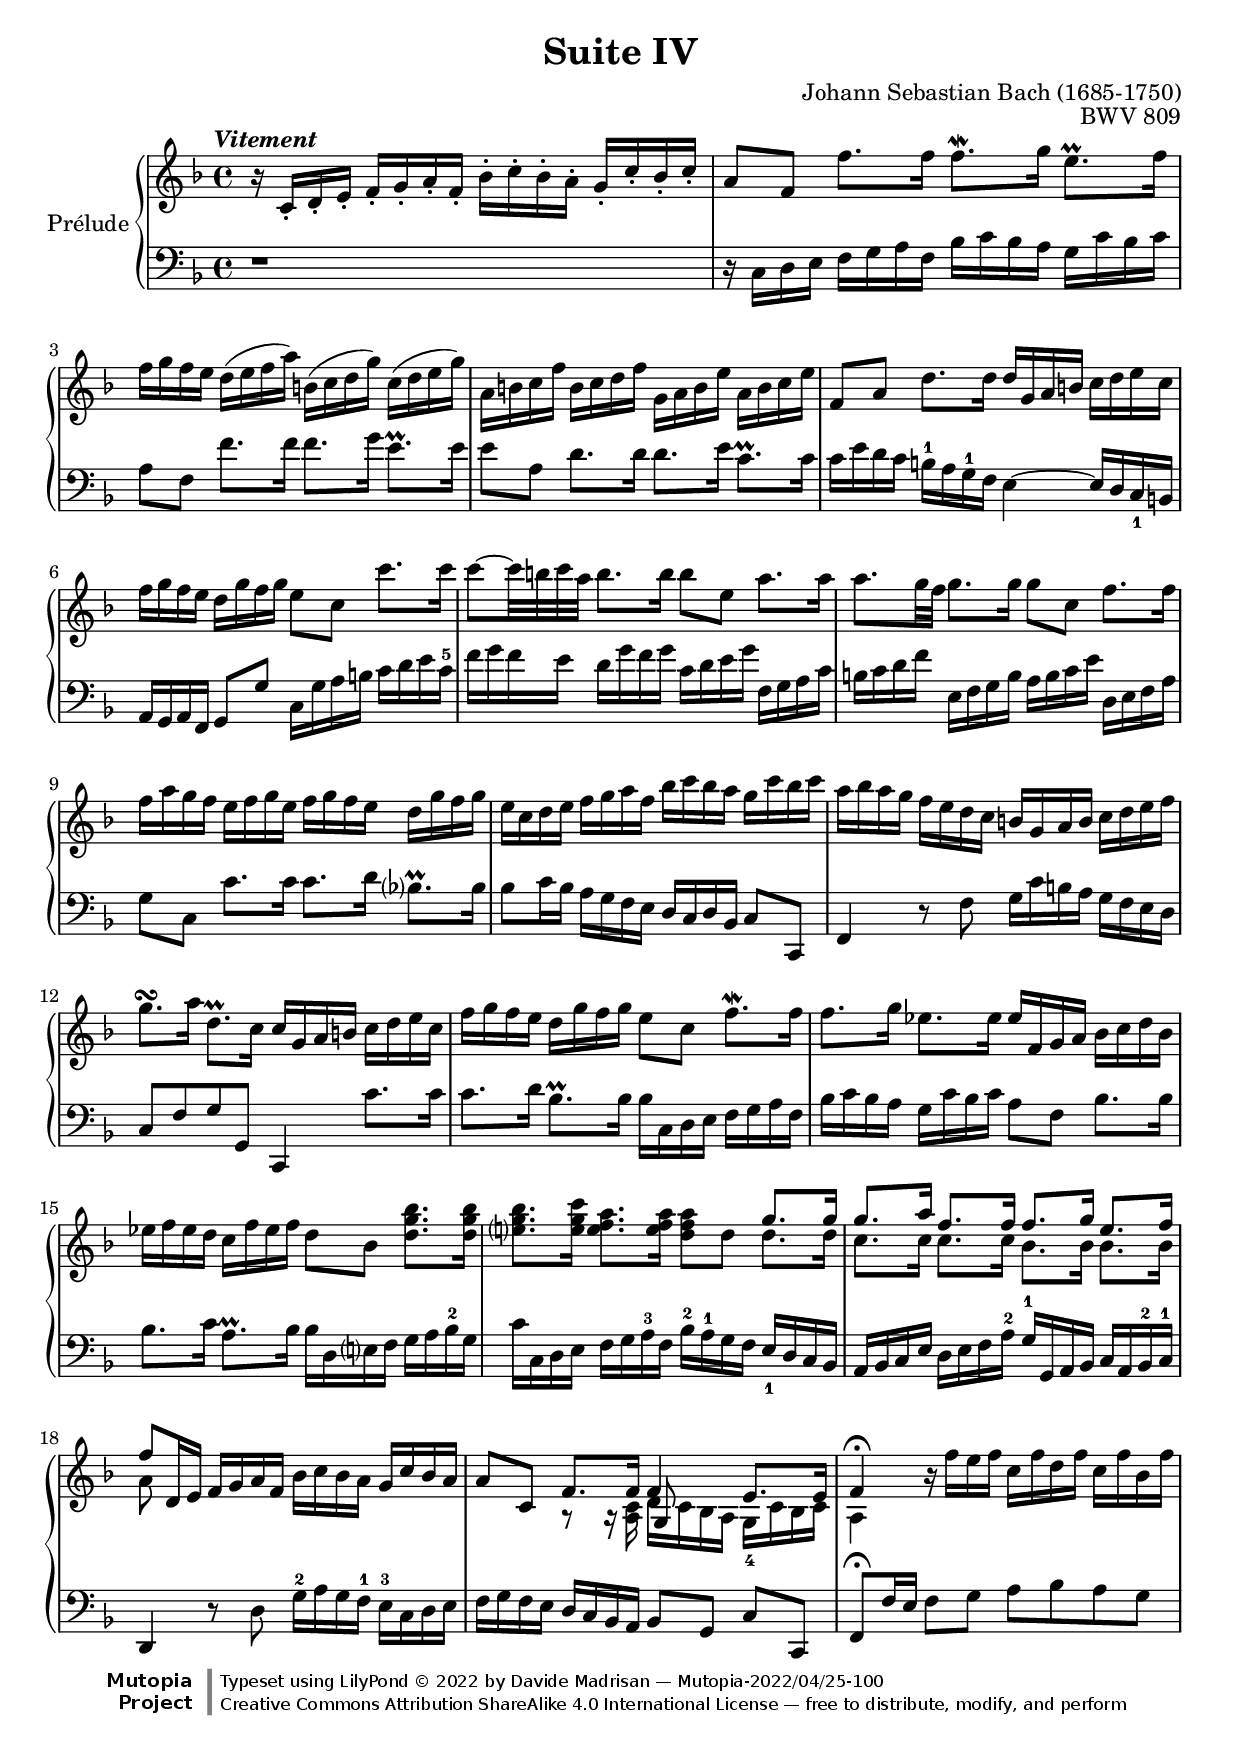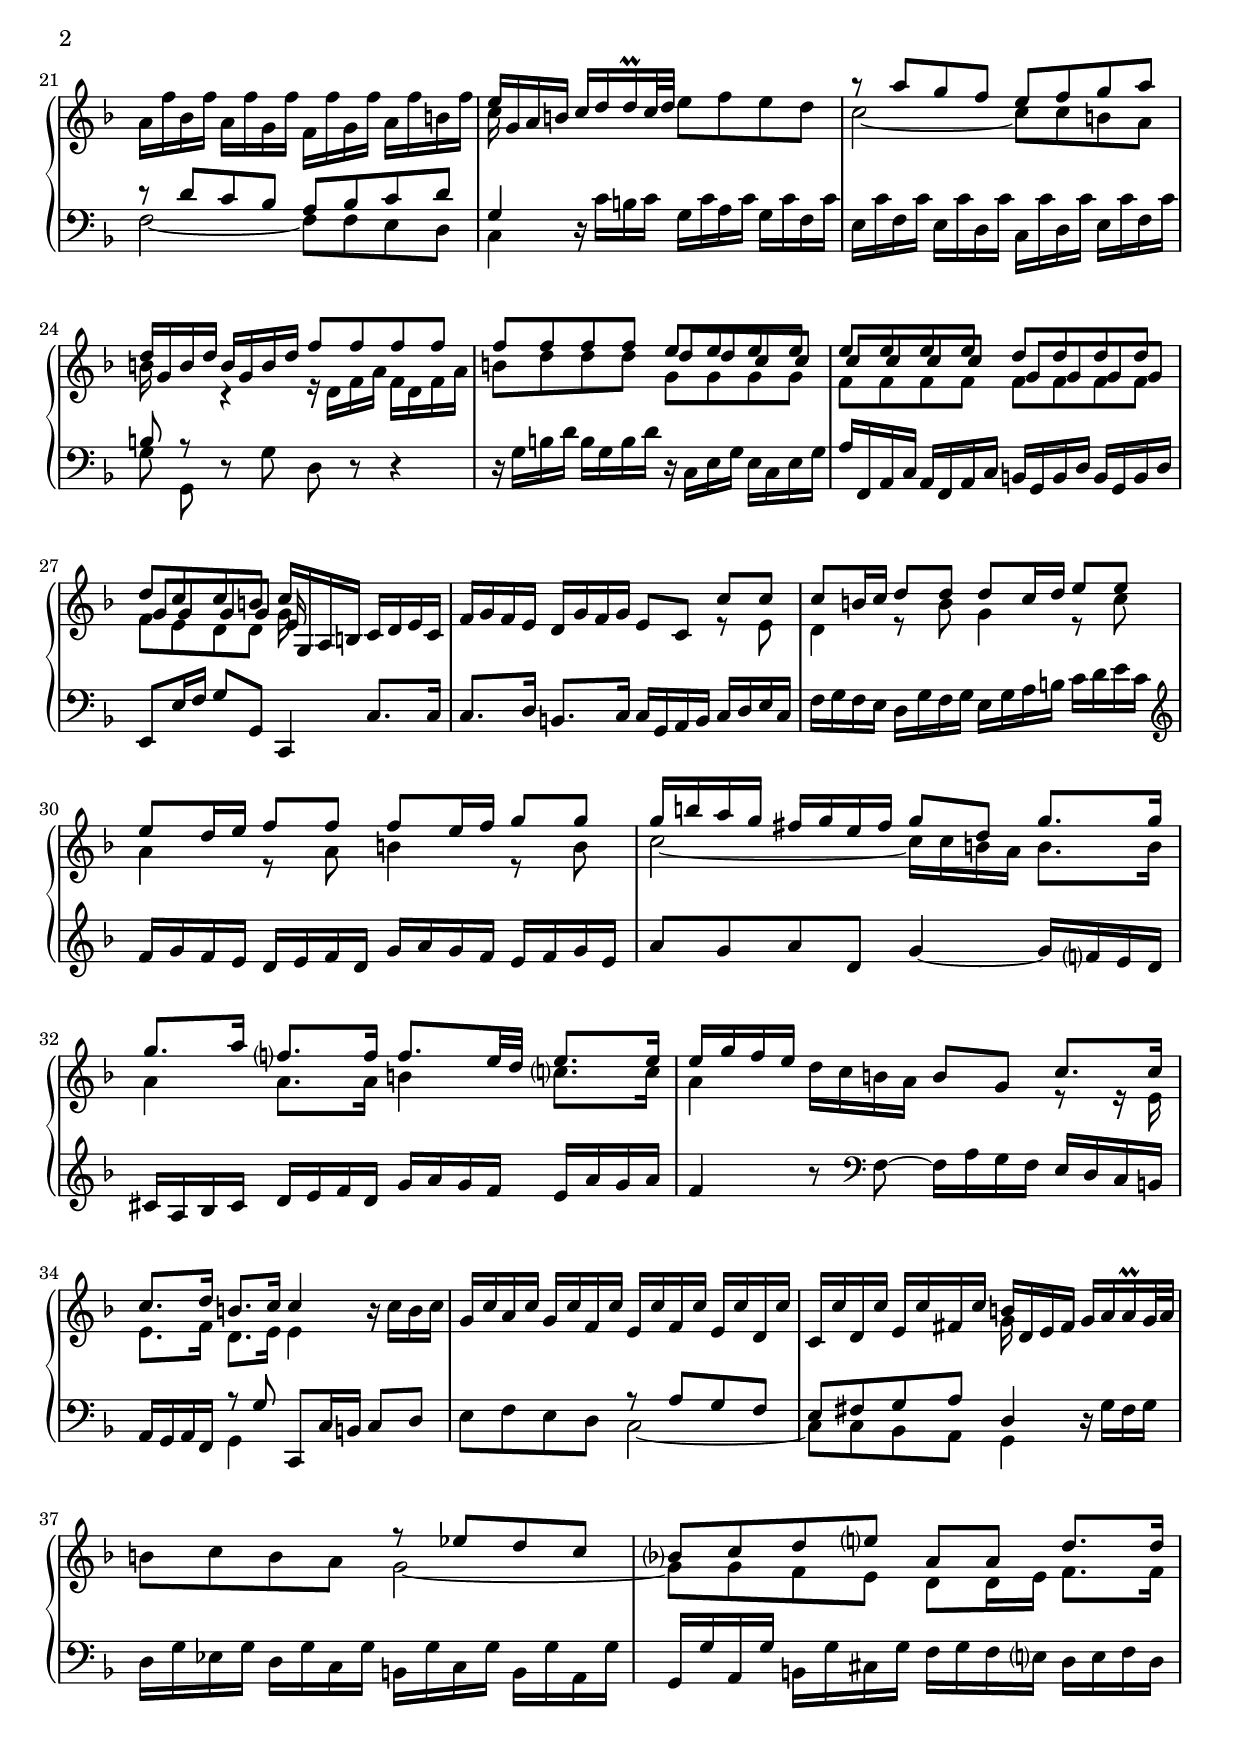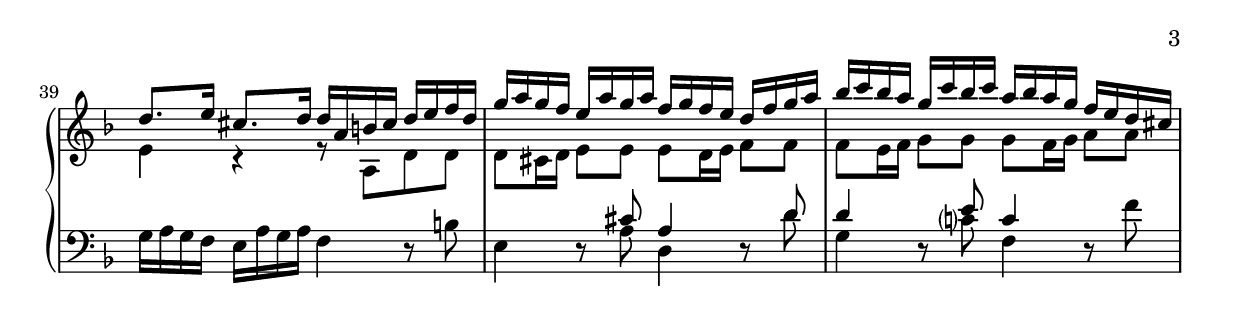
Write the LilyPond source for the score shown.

\version "2.23.7"

Global = {
   \key f \major
   \time 4/4
}

VoiceI = \relative c' {
   \tempo \markup { \italic Vitement }
   | r16 c-. d-. e-.  f-. g-. a-. f-.  bes-. c-. bes-. a-.  g-. c-. bes-. c-.
   | a8[f]  f'8.[f16]  f8.\mordent[g16]  e8.\prall[f16]
   | f16[g f e]  d([e f a])  b,([c d g])  c,([d e g])
   | a,16 b c f  b, c d f  g, a b e  a, b c e
   %5
   | f,8[a]  d8.[d16]  d16 g, a b  c d e c
   | f16 g f e  d g f g  e8 c  c'8. c16
   | c8~[c32 b c a]  b8.b16  b8 e,  a8. a16
   | a8.[g32 f]  g8.g16  g8 c,  f8.f16
   | f16 a g f  e f g e  f g f e  d g f g
   %10
   | e c d e  f g a f  bes c bes a  g c bes c
   | a bes a g  f e d c  b g a b  c d e f
   | g8.\turn[a16]  d,8.\prall[c16]  c16 g a b  c d e c
   | f g f e  d g f g  e8 c  f8.\mordent[f16]
   | f8.g16  ees8.ees16  ees f, g a  bes c d bes
   %15
   | ees f ees d  c f ees f  d8 bes  <d g bes>8.<d g bes>16
   | <e g bes>8.<e g c>16  <e f a>8.<e f a>16  <d f a>8<d>8 << { g8. g16 } \\ { d8. d16 } >>
   | << { g8. a16 } \\ { c,8. c16 } >>  << { f8. f16 } \\ { c8. c16 } >>  << { f8. g16 } \\ { bes,8. bes16 } >>  << { e8. f16  } \\ {{ bes,8. bes16 }} >>
   | << { f'8 d,16 e } \\ a8 >>  f16 g a f  bes c bes a  g c bes a
   | a8 c,  << { f8. f16 } \\ { r8 r16 <c a> } >>  << f4 \\ { d16 c bes a } \\ g8 >>  << { e'8.e16 } \\ { g,16-4 c bes c } >>
   %20
   | << f4\fermata \\ a,4 >>  r16 f'' e f  c f d f  c f bes, f'
   | a, f' bes, f'  a, f' g, f'  f, f' g, f'  a, f' b, f'
   | << { e16 g, a b  c d d\prall c32d } \\ c16 >>  e8 f e d
   | << { r8 a' g f  e8 f g a } \\ { c,2~  c8 c b a } >>
   | << { d16 g, b d } \\ b16>>  << { b g b d } \\ r4 >>  << { f8 f  f f } \\ { r16 d, f a  f d f a } >>
   %25
   | << { f'8 f f f } \\ { b, d d d } >>  << { e e e e } \\ { g, g g g } \\ { d' d c c } >>
   | << { e e e e } \\ { f, f f f } \\ { c' c c c } >>  << { d d d d } \\ { f, f f f } \\ { g g g g } >>
   | << { d' c c b } \\ { f e d d } \\ { g g g g } >>  << { c16 g, a b } \\ { g' } \\ { e } >>  c16 d e c
   | f g f e  d g f g  e8 c  << { c' c } \\ { r8 e, } >>
   | << { c'8 b16 c } \\ d,4 >>  << { d'8 d } \\ { r8 b } >>  << { d8 c16 d } \\ g,4 >>  << { e'8 e } \\ { r8 c } >>
   %30
   | << { e8 d16 e } \\ a,4 >>  << { f'8 f } \\ { r8 a, } >>  << { f'8 e16 f } \\ b,4 >>  << { g'8 g } \\ { r8 b, } >>
   | << { g'16 b a g  fis g e fis } \\ c2~ >>  << { g'8 d } \\ { c16 c b a } >>  << { g'8. g16  } \\ { b,8. b16 } >>
   | << { g'8. a16 } \\ a,4 >>  << { f'8. f16 } \\ { a,8. a16 } >>  << { f'8. e32 d } \\ b!4 >>  << { e8. e16 } \\ { c8. c16 } >>
   | << { e16 g f e } \\ a,4 >>  d16 c b a  b8 g  << { c8. c16 } \\ { r8 r16 e, } >>
   | << { c'8. d16 } \\ { e,8. f16 } >>  << { b8. c16 } \\ { d,8. e16 } >>  << c'4 \\ e,4 >>  r16 c' b c
   %35
   | g16 c a c  g c f, c'  e, c' f, c'  e, c' d, c'
   | c,16 c' d, c'  e, c' fis, c'  << { b d, e fis } \\ g16 >>  g a a\prall g32 a
   | b8 c  b a  << { r8 ees' d c } \\ g2~ >>
   | << { bes8 c  d e! } \\ { g, g  f e } >>  << { a8 a } \\ { d,8 d16 e } >>  << { d'8. d16 } \\ { f,8. f16 } >>
   | << { d'8. e16 } \\ e,4 >>  << { cis'8. d16 } \\ r4 >>  << { d16 a b! cis  d e f d } \\ { r8 a,  d d } >>
   %40
   | << { g'16 a g f  e a g a  f g f e  d f g a } \\ { d,,8 cis16 d  e8 e  e d16 e  f8 f } >>
   | << { bes'16 c bes a  g c bes c  a bes a g  f e d cis } \\ { f,8 e16 f  g8 g  g f16 g  a8 a } >>

% la si do re mi fa sol
%  a b  c  d  e  f  g
}

VoiceII = \relative c {
   | r1
   | r16 c d e  f g a f  bes c bes a  g c bes c
   | a8 f  f'8.[f16]  f8.[g16]  e8.\prall[e16]
   | e8 a,  d8.[d16]  d8.[e16]  c8.\prall[c16]
   %5
   | c16 e d c  b-1 a g-1 f  e4~  e16 d c_1 b
   | a g a f  g8 g'  c,16 g' a b  c d e c-5
   | f16 g f e  d g f g  c, d e g  f, g a c
   | b c d f  e, f g b  a b c e  d, e f a
   | g8 c,  c'8.c16  c8.d16  bes8.\prall[bes16]
   %10
   | bes8 c16 bes  a g f e  d c d bes  c8 c,
   | f4  r8 f'  g16 c b a  g f e d
   | c8 f  g g,  c,4  c''8.c16
   | c8.d16  bes8.\prall[bes16]  bes16 c, d e  f g a f
   | bes c bes a  g c bes c  a8 f  bes8.bes16
   %15
   | bes8.c16  a8.\prall[bes16]  bes16 d, e f  g a bes-2 g
   | c c, d e  f g a-3 f  bes-2 a-1 g f  e_1 d c bes
   | a bes c e  d e f a-2  g-1 g, a bes  c a bes-2 c-1
   | d,4  r8 d'8  g16-2 a g f-1  e-3 c d e
   | f g f e  d c bes a  bes8[g]  c[c,]
   %20
   | f8\fermata f'16 e  f8 g  a bes  a g
   | << { r8 d' c bes  a bes c d } \\ { f,2~  f8 f e d } >>
   | << g4 \\ c, >>  r16 c' b c  g c a c  g c f, c'
   | e, c' f, c'  e, c' d, c'  c, c' d, c'  e, c' f, c'
   | << { b8 r } \\ { g g, } >>  r8 g'  d r  r4
   %25
   | r16 g b d  b g b d  r c, e g  e c e g
   | a f, a c  a f a c  b g b d  b g b d
   | e,8 e'16 f  g8 g,  c,4  c'8. c16
   | c8. d16  b8. c16  c g a b  c d e c
   | f g f e  d g f g  e g a b  c d e c
   %30
   | \clef "violin" f g f e  d e f d  g a g f  e f g e
   | a8 g  a d,  g4~  g16 f! e d
   | cis a bes cis  d e f d  g a g f  e a g a
   | f4  r8 \clef "bass" f,~  f16 a g f  e d c b
   | a g a f  << { r8 g' } \\ g,4 >> c,8 c'16 b  c8 d
   %35
   | e8 f  e d  << { r8 a' g f } \\ c2~ >>
   | << { e8 fis g a } \\ { c, c bes a } >>  << d4 \\ g, >>  r16 g' fis g
   | d g ees g  d g c, g'  b, g' c, g'  b, g' a, g'
   | g,16 g' a, g'  b, g' cis, g'  f g f e  d e f d
   | g16 a g f  e a g a  f4  r8 b
   %40
   | e,4  r8 << cis'8 \\ a >>  << a4 \\ d, >>  r8 << d'8 \\ d >>
   | << d4 \\ g, >>  r8 << e'8 \\ c >>  << c4 \\ f, >>  r8 f'

% la si do re mi fa sol
%  a b  c  d  e  f  g
}


\bookpart {
  \header {
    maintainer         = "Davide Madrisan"
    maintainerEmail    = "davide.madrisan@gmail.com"
  }
  \version "2.23.7"

\header {
  composer = "Johann Sebastian Bach (1685-1750)"
  date = "Around 1713 or 1714"

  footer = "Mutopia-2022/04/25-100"

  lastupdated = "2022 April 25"
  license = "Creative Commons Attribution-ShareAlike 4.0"
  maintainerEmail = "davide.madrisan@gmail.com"
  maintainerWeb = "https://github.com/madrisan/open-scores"

  % Extra Mutopia Information
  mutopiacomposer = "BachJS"
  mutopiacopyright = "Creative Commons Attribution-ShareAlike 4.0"
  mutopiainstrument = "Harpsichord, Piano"
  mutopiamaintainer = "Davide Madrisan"
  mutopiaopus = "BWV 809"
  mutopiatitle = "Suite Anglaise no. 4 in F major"

  opus = "BWV 809"
  title = "Suite Anglaise IV"
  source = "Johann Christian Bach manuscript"
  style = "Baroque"

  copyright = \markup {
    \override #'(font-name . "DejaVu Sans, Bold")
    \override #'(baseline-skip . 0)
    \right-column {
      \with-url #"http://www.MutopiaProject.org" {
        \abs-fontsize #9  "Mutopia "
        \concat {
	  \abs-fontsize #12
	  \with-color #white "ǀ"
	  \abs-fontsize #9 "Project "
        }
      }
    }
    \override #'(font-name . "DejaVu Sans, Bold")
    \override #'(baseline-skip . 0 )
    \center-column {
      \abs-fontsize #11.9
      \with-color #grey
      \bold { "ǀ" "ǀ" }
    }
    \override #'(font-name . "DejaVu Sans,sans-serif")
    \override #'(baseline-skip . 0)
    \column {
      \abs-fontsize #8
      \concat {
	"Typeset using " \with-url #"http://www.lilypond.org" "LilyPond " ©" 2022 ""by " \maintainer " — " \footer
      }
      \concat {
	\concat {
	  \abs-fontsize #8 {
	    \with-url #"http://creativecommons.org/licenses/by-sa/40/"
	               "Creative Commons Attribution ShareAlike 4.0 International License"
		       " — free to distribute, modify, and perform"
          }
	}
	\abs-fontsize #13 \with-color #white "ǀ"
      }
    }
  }
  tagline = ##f
}

  \header { title = "Suite IV" }

  \score {
    \new PianoStaff \with { instrumentName = "Prélude" }
    <<
      \accidentalStyle Score.piano-cautionary
      \new Staff {
        \Global
        \VoiceI
      }
      \new Staff {
        \Global
        \clef bass
        \VoiceII
      }
    >>
    \layout { }
    \midi {
      \tempo 4 = 100
    }
  }
}
